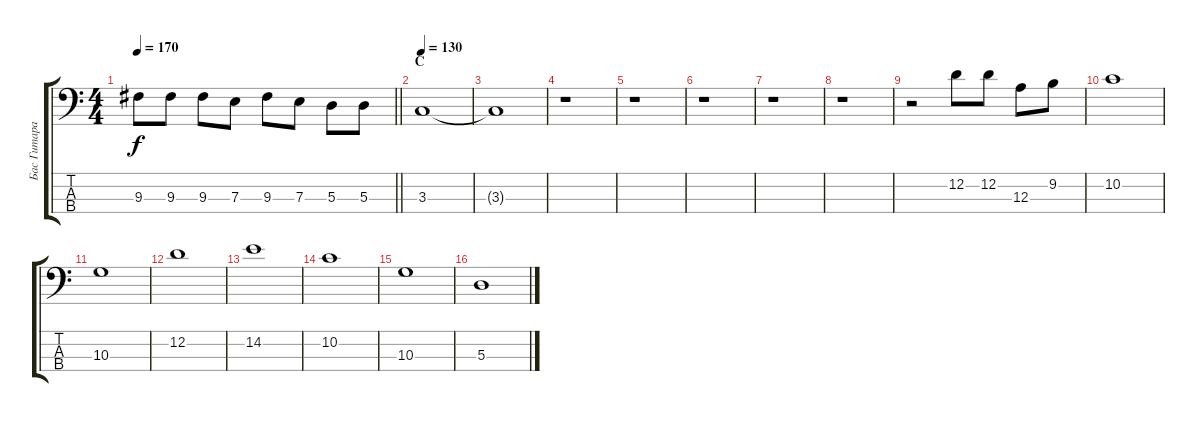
\track ("Бас Гитара" "Бас Гитара") {instrument electricbassfinger}
\staff {score tabs}
\tuning (G2 D2 A1 E1) {hide}
\ts (4 4)
\tempo 170
\clef f4
\barLineRight lightlight
\ks c
9.3.8{dy f} 9.3.8 9.3.8 7.3.8 9.3.8 7.3.8 5.3.8 5.3.8 |
\section ("" "C")
\tempo 130
3.3.1{volume 0} |
3.3{t}.1 |
r.1 |
r.1 |
r.1 |
r.1 |
r.1 |
r.2 12.2.8{volume 16} 12.2.8 12.3.8 9.2.8 |
10.2.1 |
10.3.1 |
12.2.1 |
14.2.1 |
10.2.1 |
10.3.1 |
5.3.1
